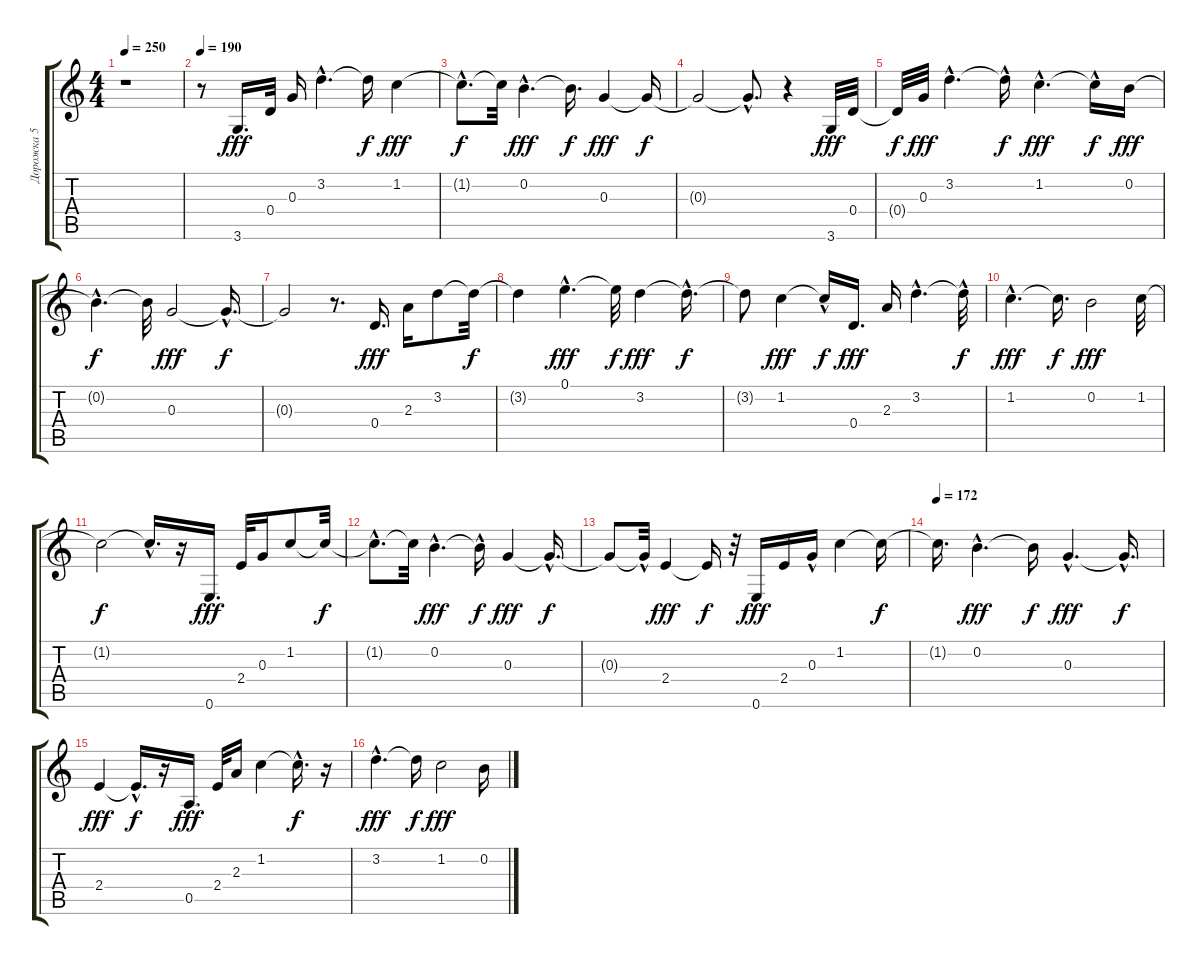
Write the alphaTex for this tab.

\track ("Дорожка 5" "Дорожка 5") {instrument acousticguitarsteel}
\staff {score tabs}
\tuning (E4 B3 G3 D3 A2 E2) {hide}
\ts (4 4)
\tempo 250
\clef g2
\ks c
r.1{dy fff instrument acousticguitarsteel} |
\tempo 190
r.8 3.6.16{d} 0.4.32 0.3.16 3.2{hac}.4{d} 3.2{t}.16{dy f} 1.2.4{dy fff} |
1.2{hac t}.8{d dy f} 1.2{t}.32 0.2{hac}.4{d dy fff} 0.2{t}.16{d dy f} 0.3.4{dy fff} 0.3{t}.16{dy f} |
0.3{t}.2 0.3{hac t}.8{d} r.4 3.6.32{dy fff} 0.4.32 |
0.4{t}.32{dy f} 0.3.32{dy fff} 3.2{hac}.4{d} 3.2{hac t}.16{dy f} 1.2{hac}.4{d dy fff} 1.2{hac t}.16{dy f} 0.2.16{dy fff} |
0.2{hac t}.4{d dy f} 0.2{t}.32 0.3.2{dy fff} 0.3{hac t}.16{d dy f} |
0.3{t}.2 r.8{d} 0.4.16{d dy fff} 2.3.16 3.2.8 3.2{t}.32{dy f} |
3.2{t}.4 0.1{hac}.4{d dy fff} 0.1{t}.32{dy f} 3.2.4{dy fff} 3.2{hac t}.16{d dy f} |
3.2{t}.8 1.2.4{dy fff} 1.2{hac t}.16{dy f} 0.4.16{d dy fff} 2.3.16 3.2{hac}.4{d} 3.2{hac t}.32{dy f} |
1.2{hac}.4{d dy fff} 1.2{t}.16{d dy f} 0.2.2{dy fff} 1.2.32 |
1.2{t}.2{dy f} 1.2{hac t}.16{d} r.16 0.6.16{d dy fff} 2.4.32 0.3.16 1.2.8 1.2{t}.32{dy f} |
1.2{hac t}.8{d} 1.2{t}.32 0.2{hac}.4{d dy fff} 0.2{hac t}.16{dy f} 0.3.4{dy fff} 0.3{hac t}.16{d dy f} |
0.3{t}.8 0.3{hac t}.32 2.4.4{dy fff} 2.4{t}.16{dy f} r.32 0.6.16{dy fff} 2.4.16 0.3{hac}.16 1.2.4 1.2{t}.16{dy f} |
\tempo 172
1.2{t}.16{d} 0.2{hac}.4{d dy fff} 0.2{t}.16{dy f} 0.3{hac}.4{d dy fff} 0.3{hac t}.16{d dy f} |
2.4.4{dy fff} 2.4{hac t}.16{d dy f} r.16 0.5.16{d dy fff} 2.4.32 2.3.16 1.2.4 1.2{hac t}.16{d dy f} r.16 |
3.2{hac}.4{d dy fff} 3.2{t}.16{dy f} 1.2.2{dy fff} 0.2.16
